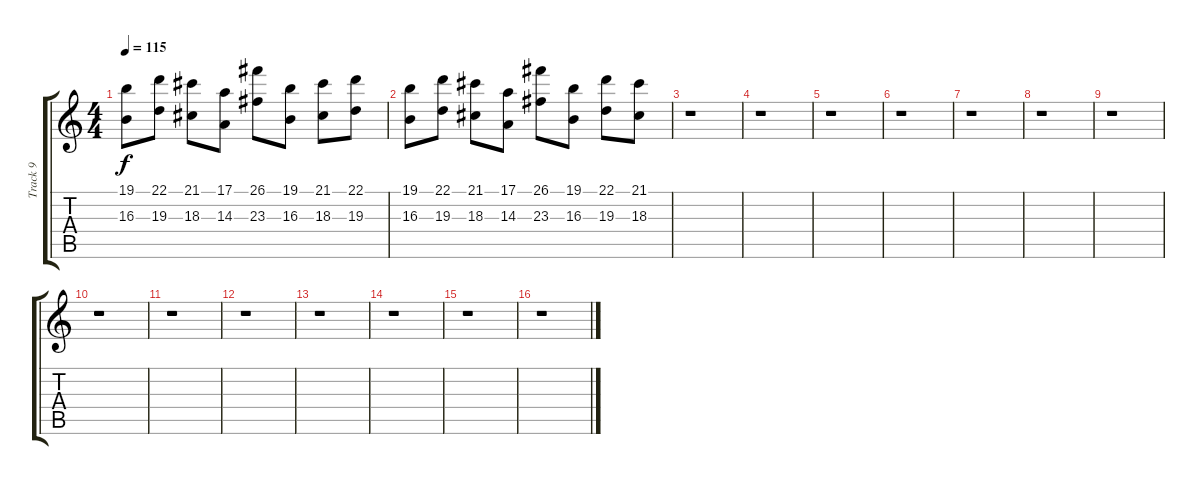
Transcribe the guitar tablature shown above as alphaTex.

\track ("Track 9" "Track 9") {instrument celesta}
\staff {score tabs}
\tuning (E4 B3 G3 D3 A2 E2) {hide}
\ts (4 4)
\tempo 115
\clef g2
\ks c
(19.1 16.3).8{dy f} (22.1 19.3).8 (21.1 18.3).8 (17.1 14.3).8 (26.1 23.3).8 (19.1 16.3).8 (21.1 18.3).8 (22.1 19.3).8 |
(19.1 16.3).8 (22.1 19.3).8 (21.1 18.3).8 (17.1 14.3).8 (26.1 23.3).8 (19.1 16.3).8 (22.1 19.3).8 (21.1 18.3).8 |
r.1 |
r.1 |
r.1 |
r.1 |
r.1 |
r.1 |
r.1 |
r.1 |
r.1 |
r.1 |
r.1 |
r.1 |
r.1 |
r.1
